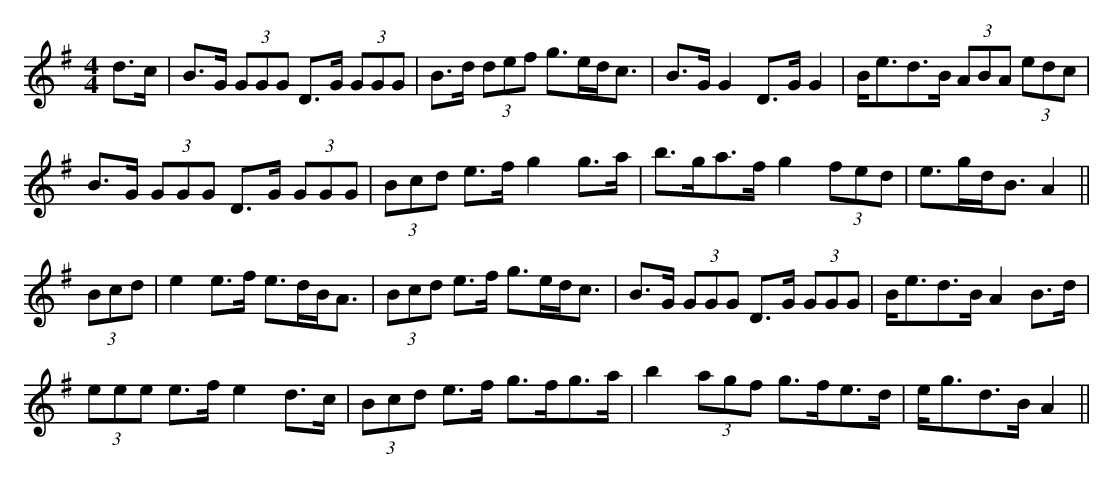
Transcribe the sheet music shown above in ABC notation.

X:1
M:4/4
K:G
d>c |B>G (3GGG D>G (3GGG | B>d (3def g>ed<c | B>G G2 D>G G2 | B<ed>B (3ABA (3edc |
B>G (3GGG D>G (3GGG | (3Bcd e>f g2 g>a | b>ga>f g2 (3fed | e>gd<B A2 ||
(3Bcd |e2 e>f e>dB<A | (3Bcd e>f g>ed<c | B>G (3GGG D>G (3GGG | B<ed>B A2 B>d |
(3eee e>f e2 d>c | (3Bcd e>f g>fg>a | b2 (3agf g>fe>d | e<gd>B A2 ||
